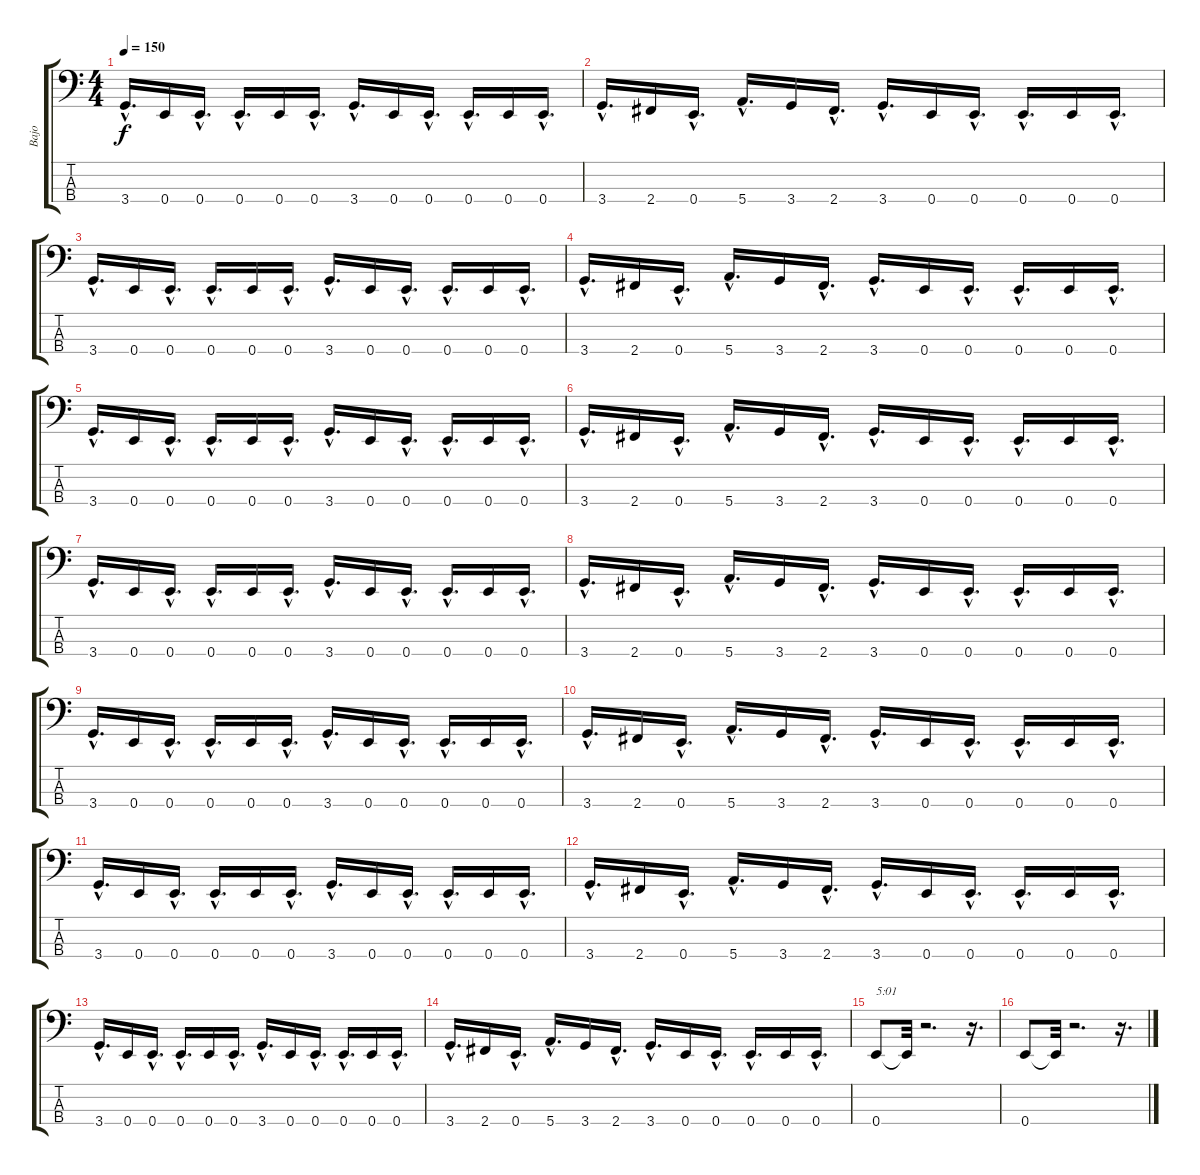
\track ("Bajo" "Bajo") {instrument electricbassfinger}
\staff {score tabs}
\tuning (G2 D2 A1 E1) {hide}
\ts (4 4)
\tempo 150
\clef f4
\ks c
3.4{hac}.16{d dy f} 0.4.16 0.4{hac}.16{d} 0.4{hac}.16{d} 0.4.16 0.4{hac}.16{d} 3.4{hac}.16{d} 0.4.16 0.4{hac}.16{d} 0.4{hac}.16{d} 0.4.16 0.4{hac}.16{d} |
3.4{hac}.16{d} 2.4.16 0.4{hac}.16{d} 5.4{hac}.16{d} 3.4.16 2.4{hac}.16{d} 3.4{hac}.16{d} 0.4.16 0.4{hac}.16{d} 0.4{hac}.16{d} 0.4.16 0.4{hac}.16{d} |
3.4{hac}.16{d} 0.4.16 0.4{hac}.16{d} 0.4{hac}.16{d} 0.4.16 0.4{hac}.16{d} 3.4{hac}.16{d} 0.4.16 0.4{hac}.16{d} 0.4{hac}.16{d} 0.4.16 0.4{hac}.16{d} |
3.4{hac}.16{d} 2.4.16 0.4{hac}.16{d} 5.4{hac}.16{d} 3.4.16 2.4{hac}.16{d} 3.4{hac}.16{d} 0.4.16 0.4{hac}.16{d} 0.4{hac}.16{d} 0.4.16 0.4{hac}.16{d} |
3.4{hac}.16{d} 0.4.16 0.4{hac}.16{d} 0.4{hac}.16{d} 0.4.16 0.4{hac}.16{d} 3.4{hac}.16{d} 0.4.16 0.4{hac}.16{d} 0.4{hac}.16{d} 0.4.16 0.4{hac}.16{d} |
3.4{hac}.16{d} 2.4.16 0.4{hac}.16{d} 5.4{hac}.16{d} 3.4.16 2.4{hac}.16{d} 3.4{hac}.16{d} 0.4.16 0.4{hac}.16{d} 0.4{hac}.16{d} 0.4.16 0.4{hac}.16{d} |
3.4{hac}.16{d} 0.4.16 0.4{hac}.16{d} 0.4{hac}.16{d} 0.4.16 0.4{hac}.16{d} 3.4{hac}.16{d} 0.4.16 0.4{hac}.16{d} 0.4{hac}.16{d} 0.4.16 0.4{hac}.16{d} |
3.4{hac}.16{d} 2.4.16 0.4{hac}.16{d} 5.4{hac}.16{d} 3.4.16 2.4{hac}.16{d} 3.4{hac}.16{d} 0.4.16 0.4{hac}.16{d} 0.4{hac}.16{d} 0.4.16 0.4{hac}.16{d} |
3.4{hac}.16{d} 0.4.16 0.4{hac}.16{d} 0.4{hac}.16{d} 0.4.16 0.4{hac}.16{d} 3.4{hac}.16{d} 0.4.16 0.4{hac}.16{d} 0.4{hac}.16{d} 0.4.16 0.4{hac}.16{d} |
3.4{hac}.16{d} 2.4.16 0.4{hac}.16{d} 5.4{hac}.16{d} 3.4.16 2.4{hac}.16{d} 3.4{hac}.16{d} 0.4.16 0.4{hac}.16{d} 0.4{hac}.16{d} 0.4.16 0.4{hac}.16{d} |
3.4{hac}.16{d} 0.4.16 0.4{hac}.16{d} 0.4{hac}.16{d} 0.4.16 0.4{hac}.16{d} 3.4{hac}.16{d} 0.4.16 0.4{hac}.16{d} 0.4{hac}.16{d} 0.4.16 0.4{hac}.16{d} |
3.4{hac}.16{d} 2.4.16 0.4{hac}.16{d} 5.4{hac}.16{d} 3.4.16 2.4{hac}.16{d} 3.4{hac}.16{d} 0.4.16 0.4{hac}.16{d} 0.4{hac}.16{d} 0.4.16 0.4{hac}.16{d} |
3.4{hac}.16{d} 0.4.16 0.4{hac}.16{d} 0.4{hac}.16{d} 0.4.16 0.4{hac}.16{d} 3.4{hac}.16{d} 0.4.16 0.4{hac}.16{d} 0.4{hac}.16{d} 0.4.16 0.4{hac}.16{d} |
3.4{hac}.16{d} 2.4.16 0.4{hac}.16{d} 5.4{hac}.16{d} 3.4.16 2.4{hac}.16{d} 3.4{hac}.16{d} 0.4.16 0.4{hac}.16{d} 0.4{hac}.16{d} 0.4.16 0.4{hac}.16{d} |
0.4.8{txt "5:01"} 0.4{t}.32 r.2{d} r.16{d} |
0.4.8 0.4{t}.32 r.2{d} r.16{d}
